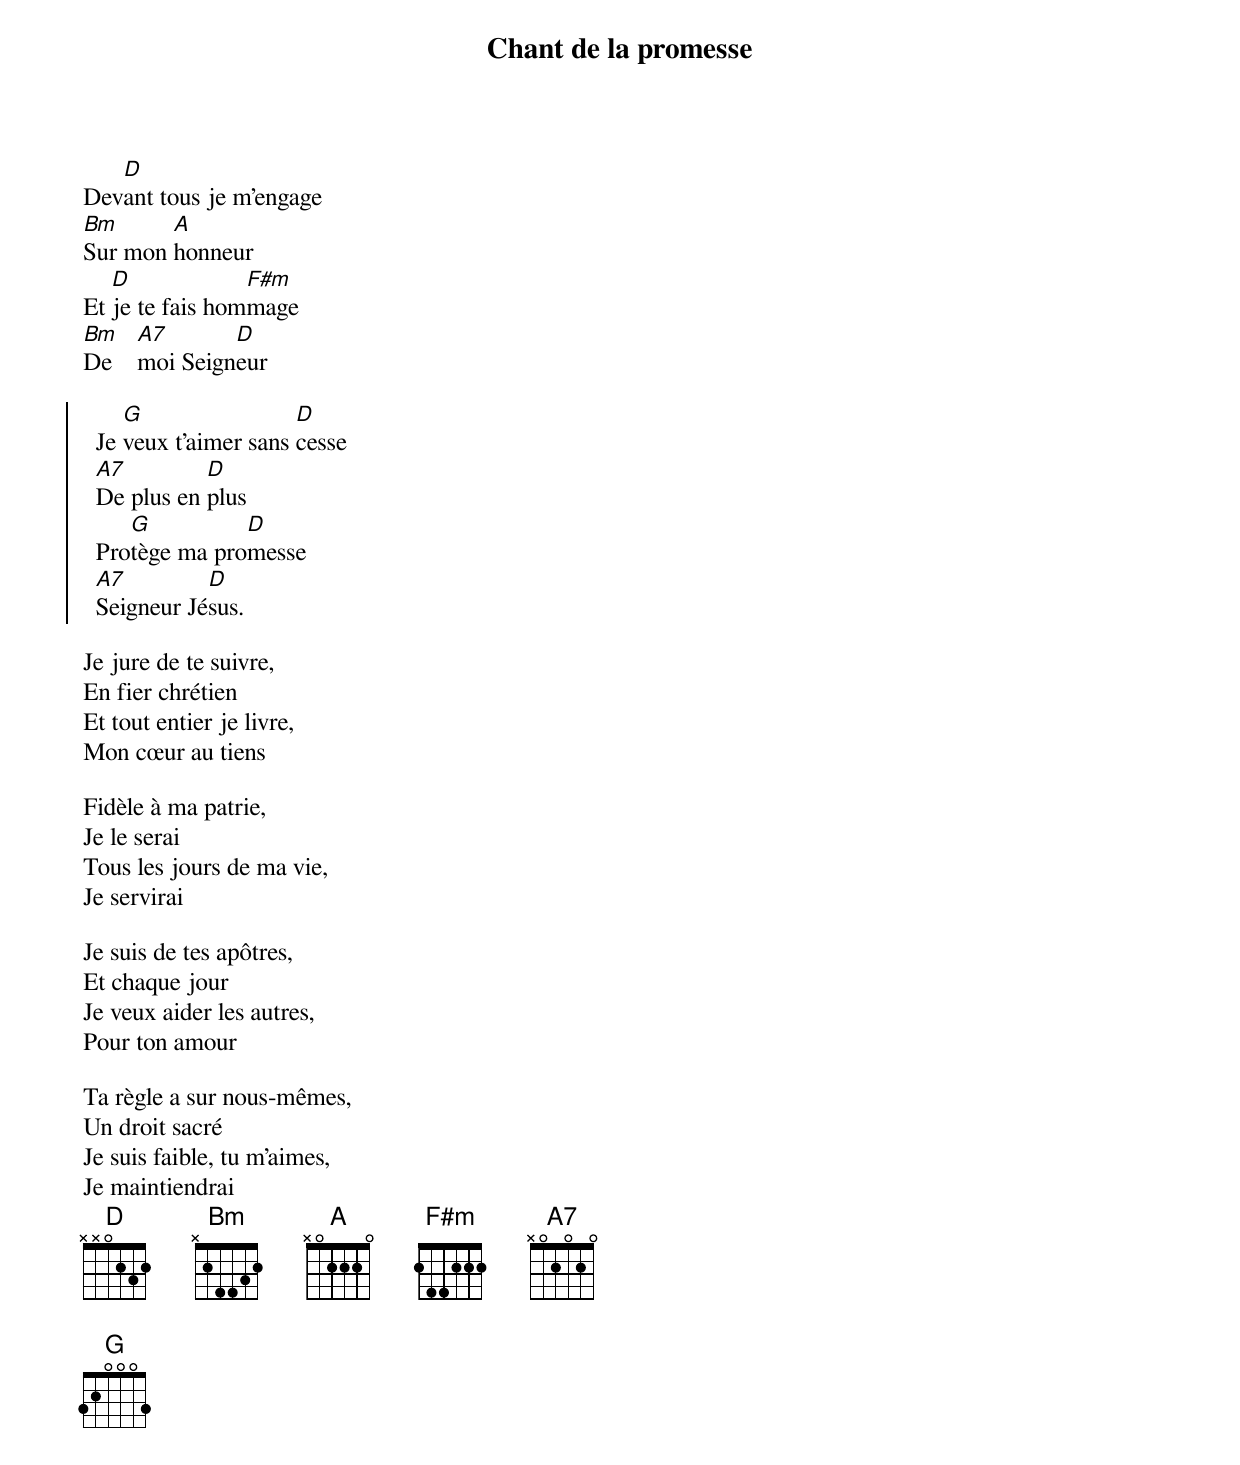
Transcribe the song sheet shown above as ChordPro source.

{title: Chant de la promesse}
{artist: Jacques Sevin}
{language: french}
{columns: 2}
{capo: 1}

Dev[D]ant tous je m'engage
[Bm]Sur mon [A]honneur
Et [D]je te fais hom[F#m]mage
[Bm]De    [A7]moi Seign[D]eur

{start_of_chorus}
  Je [G]veux t'aimer sans [D]cesse
  [A7]De plus en [D]plus
  Pro[G]tège ma pro[D]messe
  [A7]Seigneur Jé[D]sus.
{end_of_chorus}

Je jure de te suivre,
En fier chrétien
Et tout entier je livre,
Mon cœur au tiens

Fidèle à ma patrie,
Je le serai
Tous les jours de ma vie,
Je servirai

Je suis de tes apôtres,
Et chaque jour
Je veux aider les autres,
Pour ton amour

Ta règle a sur nous-mêmes,
Un droit sacré
Je suis faible, tu m'aimes,
Je maintiendrai
